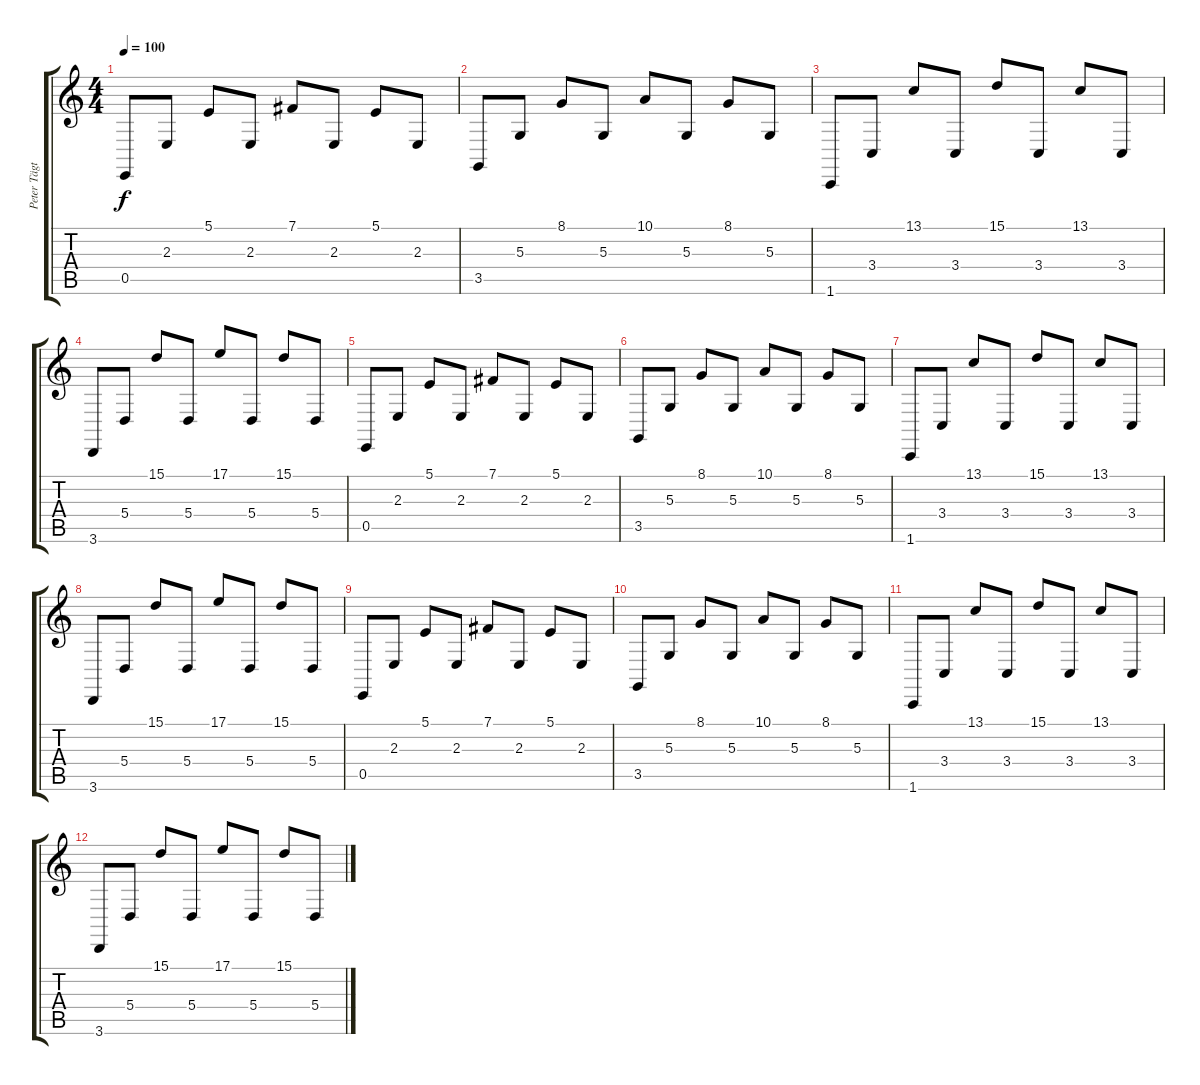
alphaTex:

\track ("Peter Tägtgren - Keyboards" "Peter Tägt") {instrument stringensemble1}
\staff {score tabs}
\tuning (B3 Gb3 D3 A2 E2 B1) {hide}
\ts (4 4)
\tempo 100
\clef g2
\ks c
0.5.8{dy f} 2.3.8 5.1.8 2.3.8 7.1.8 2.3.8 5.1.8 2.3.8 |
3.5.8 5.3.8 8.1.8 5.3.8 10.1.8 5.3.8 8.1.8 5.3.8 |
1.6.8 3.4.8 13.1.8 3.4.8 15.1.8 3.4.8 13.1.8 3.4.8 |
3.6.8 5.4.8 15.1.8 5.4.8 17.1.8 5.4.8 15.1.8 5.4.8 |
0.5.8 2.3.8 5.1.8 2.3.8 7.1.8 2.3.8 5.1.8 2.3.8 |
3.5.8 5.3.8 8.1.8 5.3.8 10.1.8 5.3.8 8.1.8 5.3.8 |
1.6.8 3.4.8 13.1.8 3.4.8 15.1.8 3.4.8 13.1.8 3.4.8 |
3.6.8 5.4.8 15.1.8 5.4.8 17.1.8 5.4.8 15.1.8 5.4.8 |
0.5.8 2.3.8 5.1.8 2.3.8 7.1.8 2.3.8 5.1.8 2.3.8 |
3.5.8 5.3.8 8.1.8 5.3.8 10.1.8 5.3.8 8.1.8 5.3.8 |
1.6.8 3.4.8 13.1.8 3.4.8 15.1.8 3.4.8 13.1.8 3.4.8 |
3.6.8 5.4.8 15.1.8 5.4.8 17.1.8 5.4.8 15.1.8 5.4.8
